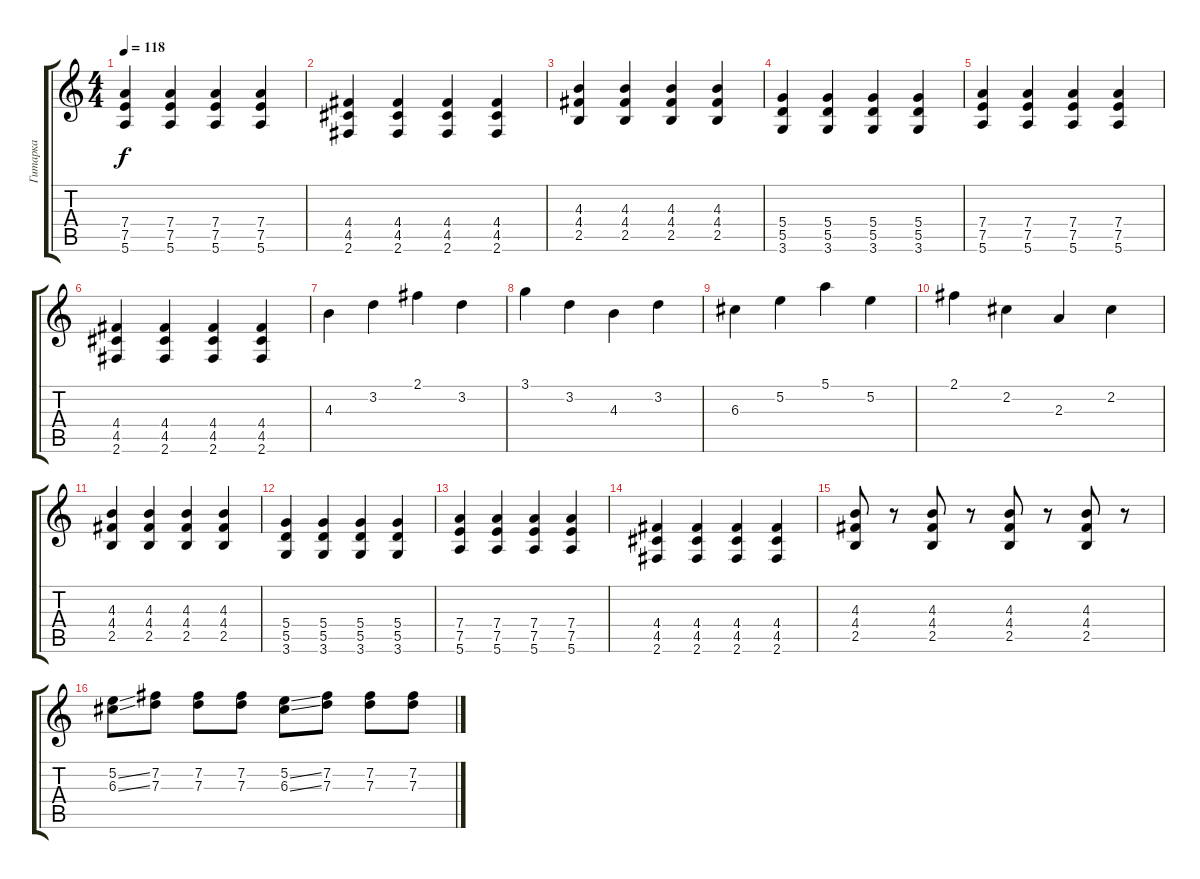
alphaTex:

\track ("Гитарка" "Гитарка") {instrument distortionguitar}
\staff {score tabs}
\tuning (E4 B3 G3 D3 A2 E2) {hide}
\ts (4 4)
\tempo 118
\clef g2
\ks c
(7.4 7.5 5.6).4{dy f} (7.4 7.5 5.6).4 (7.4 7.5 5.6).4 (7.4 7.5 5.6).4 |
(4.4 4.5 2.6).4 (4.4 4.5 2.6).4 (4.4 4.5 2.6).4 (4.4 4.5 2.6).4 |
(4.3 4.4 2.5).4 (4.3 4.4 2.5).4 (4.3 4.4 2.5).4 (4.3 4.4 2.5).4 |
(5.4 5.5 3.6).4 (5.4 5.5 3.6).4 (5.4 5.5 3.6).4 (5.4 5.5 3.6).4 |
(7.4 7.5 5.6).4 (7.4 7.5 5.6).4 (7.4 7.5 5.6).4 (7.4 7.5 5.6).4 |
(4.4 4.5 2.6).4 (4.4 4.5 2.6).4 (4.4 4.5 2.6).4 (4.4 4.5 2.6).4 |
4.3.4 3.2.4 2.1.4 3.2.4 |
3.1.4 3.2.4 4.3.4 3.2.4 |
6.3.4 5.2.4 5.1.4 5.2.4 |
2.1.4 2.2.4 2.3.4 2.2.4 |
(4.3 4.4 2.5).4 (4.3 4.4 2.5).4 (4.3 4.4 2.5).4 (4.3 4.4 2.5).4 |
(5.4 5.5 3.6).4 (5.4 5.5 3.6).4 (5.4 5.5 3.6).4 (5.4 5.5 3.6).4 |
(7.4 7.5 5.6).4 (7.4 7.5 5.6).4 (7.4 7.5 5.6).4 (7.4 7.5 5.6).4 |
(4.4 4.5 2.6).4 (4.4 4.5 2.6).4 (4.4 4.5 2.6).4 (4.4 4.5 2.6).4 |
(4.3 4.4 2.5).8 r.8 (4.3 4.4 2.5).8 r.8 (4.3 4.4 2.5).8 r.8 (4.3 4.4 2.5).8 r.8 |
(5.2{ss} 6.3{ss}).8 (7.2 7.3).8 (7.2 7.3).8 (7.2 7.3).8 (5.2{ss} 6.3{ss}).8 (7.2 7.3).8 (7.2 7.3).8 (7.2 7.3).8
